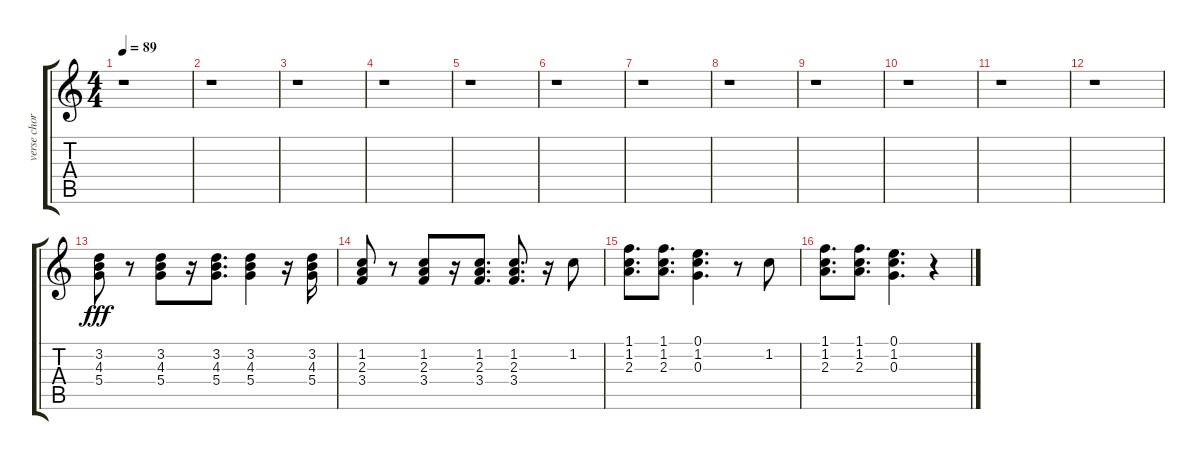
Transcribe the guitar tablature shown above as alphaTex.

\track ("verse chords" "verse chor") {instrument acousticguitarsteel}
\staff {score tabs}
\tuning (E4 B3 G3 D3 A2 E2) {hide}
\ts (4 4)
\tempo 89
\clef g2
\ks c
r.1{dy f} |
r.1 |
r.1 |
r.1 |
r.1 |
r.1 |
r.1 |
r.1 |
r.1 |
r.1 |
r.1 |
r.1 |
(3.2 4.3 5.4).8{dy fff} r.8 (3.2 4.3 5.4).8 r.16 (3.2 4.3 5.4).8{d} (3.2 4.3 5.4).4 r.16 (3.2 4.3 5.4).16 |
(1.2 2.3 3.4).8 r.8 (1.2 2.3 3.4).8 r.16 (1.2 2.3 3.4).8{d} (1.2 2.3 3.4).8{d} r.16 1.2.8 |
(1.1 1.2 2.3).8{d} (1.1 1.2 2.3).8{d} (0.1 1.2 0.3).4{d} r.8 1.2.8 |
(1.1 1.2 2.3).8{d} (1.1 1.2 2.3).8{d} (0.1 1.2 0.3).4{d} r.4
